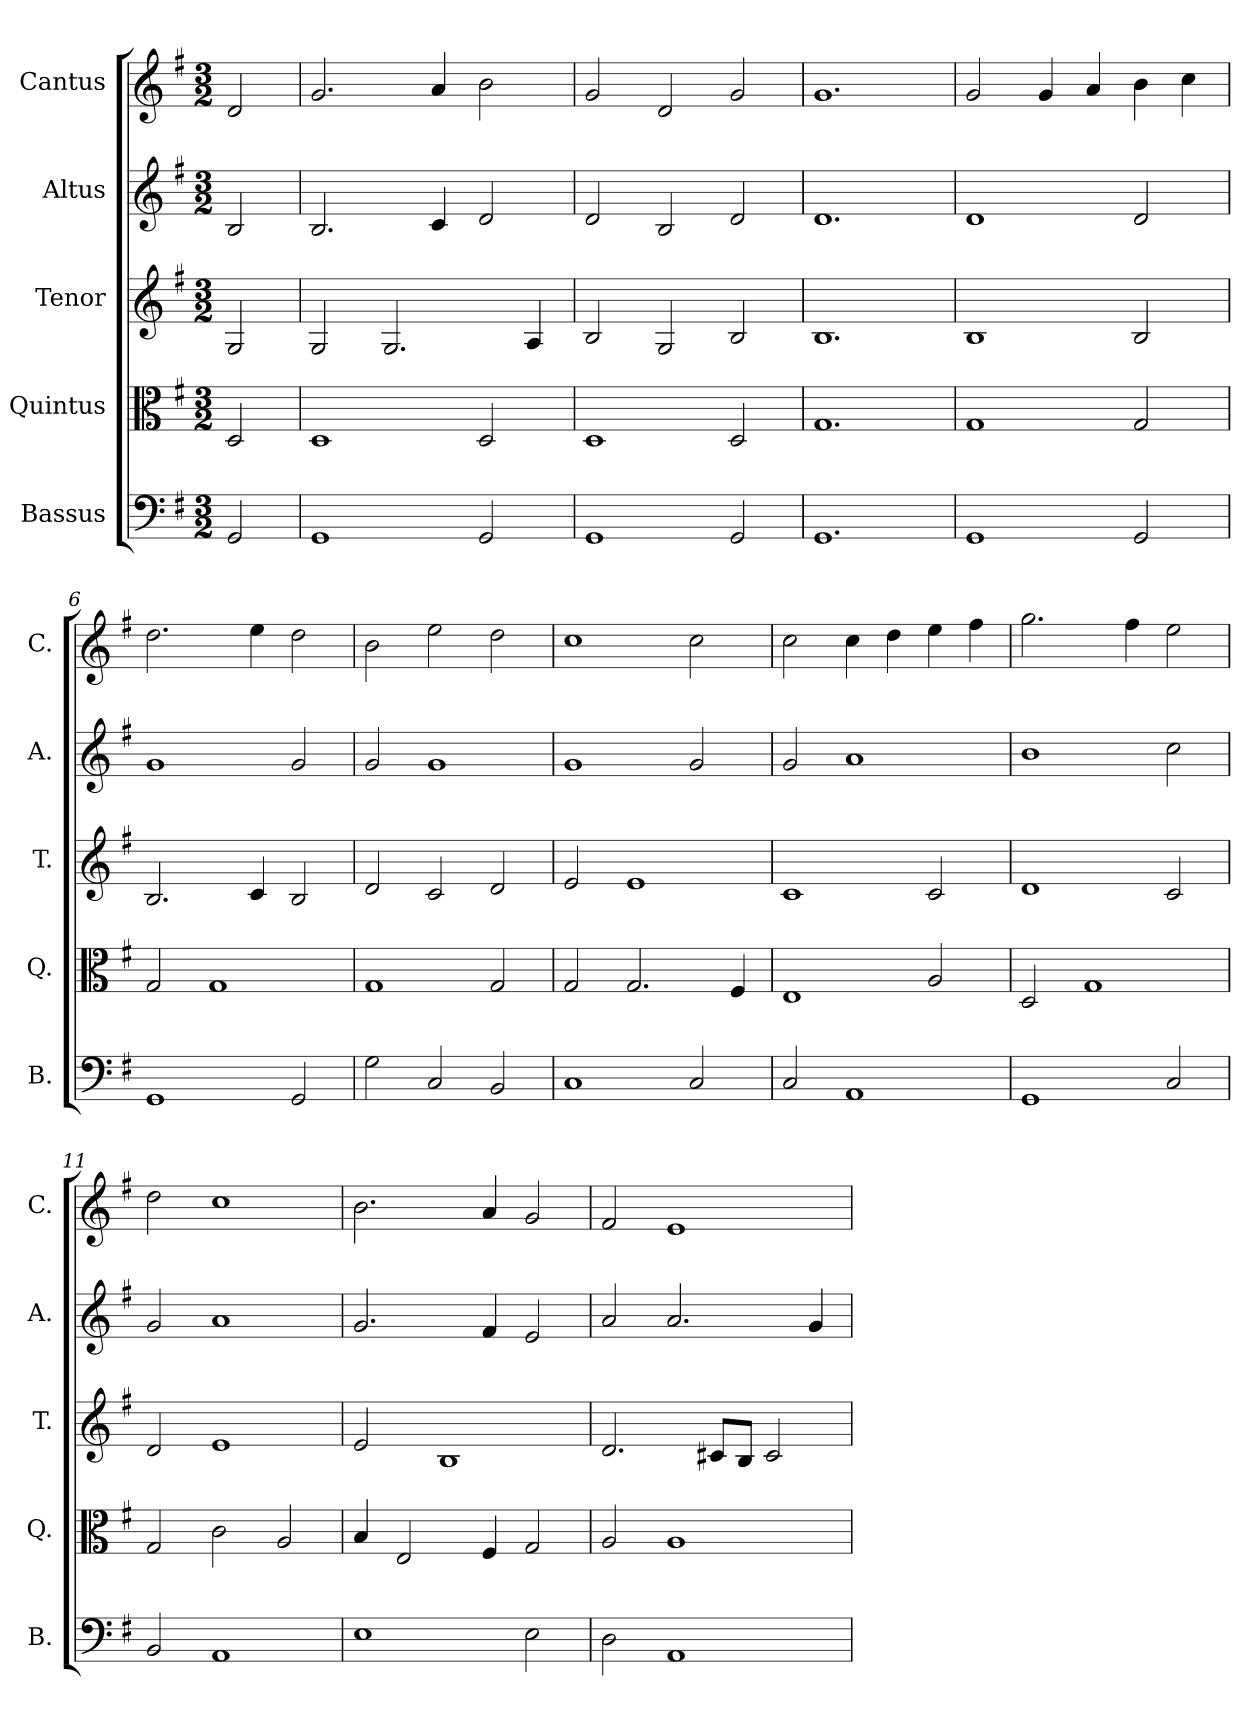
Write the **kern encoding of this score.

**kern	**kern	**kern	**kern	**kern
*part5	*part4	*part3	*part2	*part1
*staff5	*staff4	*staff3	*staff2	*staff1
*I"Bassus	*I"Quintus	*I"Tenor	*I"Altus	*I"Cantus
*I'B.	*I'Q.	*I'T.	*I'A.	*I'C.
*clefF4	*clefC3	*clefG2	*clefG2	*clefG2
*k[f#]	*k[f#]	*k[f#]	*k[f#]	*k[f#]
*G:	*G:	*G:	*G:	*G:
*M3/2	*M3/2	*M3/2	*M3/2	*M3/2
=1	=1	=1	=1	=1
2GG/	2D/	2G/	2B/	2d/
=2	=2	=2	=2	=2
1GG/	1D/	2G/	2.B/	2.g/
.	.	2.G/	.	.
.	.	.	4c/	4a/
2GG/	2D/	.	2d/	2b\
.	.	4A/	.	.
=3	=3	=3	=3	=3
1GG/	1D/	2B/	2d/	2g/
.	.	2G/	2B/	2d/
2GG/	2D/	2B/	2d/	2g/
=4	=4	=4	=4	=4
1.GG/	1.G/	1.B/	1.d/	1.g/
=5	=5	=5	=5	=5
1GG/	1G/	1B/	1d/	2g/
.	.	.	.	4g/
.	.	.	.	4a/
2GG/	2G/	2B/	2d/	4b\
.	.	.	.	4cc\
=6	=6	=6	=6	=6
1GG/	2G/	2.B/	1g/	2.dd\
.	1G/	.	.	.
.	.	4c/	.	4ee\
2GG/	.	2B/	2g/	2dd\
=7	=7	=7	=7	=7
2G\	1G/	2d/	2g/	2b\
2C/	.	2c/	1g/	2ee\
2BB/	2G/	2d/	.	2dd\
=8	=8	=8	=8	=8
1C/	2G/	2e/	1g/	1cc\
.	2.G/	1e/	.	.
2C/	.	.	2g/	2cc\
.	4F#/	.	.	.
=9	=9	=9	=9	=9
2C/	1E/	1c/	2g/	2cc\
1AA/	.	.	1a/	4cc\
.	.	.	.	4dd\
.	2A/	2c/	.	4ee\
.	.	.	.	4ff#\
=10	=10	=10	=10	=10
1GG/	2D/	1d/	1b\	2.gg\
.	1G/	.	.	.
.	.	.	.	4ff#\
2C/	.	2c/	2cc\	2ee\
!!LO:LB:g=z
=11	=11	=11	=11	=11
2BB/	2G/	2d/	2g/	2dd\
1AA/	2c\	1e/	1a/	1cc\
.	2A/	.	.	.
=12	=12	=12	=12	=12
1E\	4B/	2e/	2.g/	2.b\
.	2E/	.	.	.
.	.	1B/	.	.
.	4F#/	.	4f#/	4a/
2E\	2G/	.	2e/	2g/
=13	=13	=13	=13	=13
2D\	2A/	2.d/	2a/	2f#/
1AA/	1A/	.	2.a/	1e/
.	.	8c#X/L	.	.
.	.	8B/J	.	.
.	.	2c#/	.	.
.	.	.	4g/	.
=	=	=	=	=
*-	*-	*-	*-	*-
